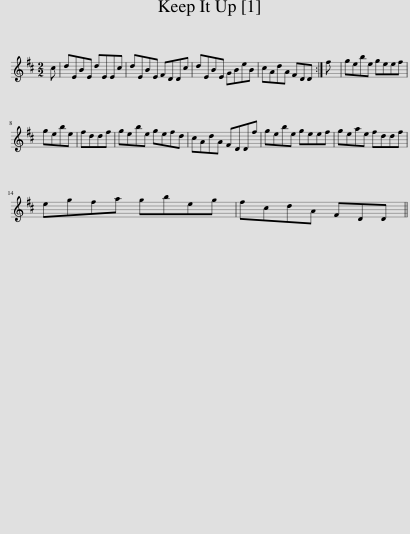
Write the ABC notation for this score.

X:1
L:1/8
M:2/2
I:linebreak $
K:D
V:1 treble
V:1
 c | dEBE dEEc | dEBE FDDc | dEBE GBeB | cAdA FDD :| %5
 f | gebe geef |$ gebe | fddf | gebe gefd | %10
 cAdA FDDf | gebe geef | geae fddf |$ egfa gbeg | fcdA FDD || %15
